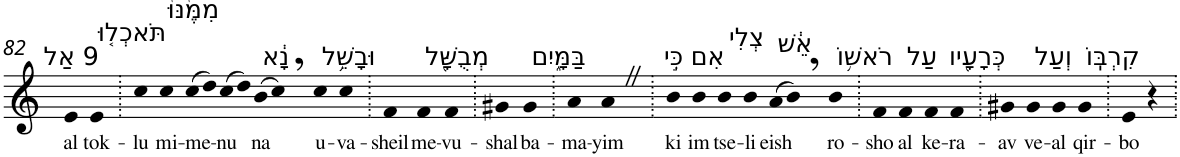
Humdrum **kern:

**kern	**text
*part1	*part1
*staff1	*staff1
*I"Piano	*
*I'Pno	*
!!LO:PB:g=z
*clefG2	*
*k[]	*
=82	=82
!LO:TX:a:t=9 אַל	!
!	!LO:LY:b
4e	al
!LO:TX:a:t=תֹּאכְל֤וּ	!
!	!LO:LY:b
4e	tok-
=83.	=83.
!	!LO:LY:b
4cc	-lu
!LO:TX:a:t=מִמֶּ֙נּוּ֙	!
!	!LO:LY:b
4cc	mi-
!	!LO:LY:b
(>8cc	-me-
8dd)	.
!	!LO:LY:b
(>8cc	-nu
8dd)	.
!LO:TX:a:t=נָ֔א	!
!	!LO:LY:b
(>8b	na
8cc,)	.
!LO:TX:a:t=וּבָשֵׁ֥ל	!
!	!LO:LY:b
4cc	u-
!	!LO:LY:b
4cc	-va-
=84.	=84.
!	!LO:LY:b
4f	-sheil
!LO:TX:a:t=מְבֻשָּׁ֖ל	!
!	!LO:LY:b
4f	me-
!	!LO:LY:b
4f	-vu-
=85.	=85.
!	!LO:LY:b
4g#X	-shal
!LO:TX:a:t=בַּמָּ֑יִם	!
!	!LO:LY:b
4g#	ba-
=86.	=86.
!	!LO:LY:b
4a	-ma-
!	!LO:LY:b
4aZ	-yim
=87.	=87.
!LO:TX:a:t=כִּ֣י	!
!	!LO:LY:b
4b	ki
!LO:TX:a:t=אִם	!
!	!LO:LY:b
4b	im
!LO:TX:a:t=צְלִי	!
!	!LO:LY:b
4b	tse-
!	!LO:LY:b
4b	-li
!LO:TX:a:t=אֵ֔שׁ	!
!	!LO:LY:b
(>8a	eish
8b,)	.
!LO:TX:a:t=רֹאשׁ֥וֹ	!
!	!LO:LY:b
4b	ro-
=88.	=88.
!	!LO:LY:b
4f	-sho
!LO:TX:a:t=עַל	!
!	!LO:LY:b
4f	al
!LO:TX:a:t=כְּרָעָ֖יו	!
!	!LO:LY:b
4f	ke-
!	!LO:LY:b
4f	-ra-
=89.	=89.
!	!LO:LY:b
4g#X	-av
!LO:TX:a:t=וְעַל	!
!	!LO:LY:b
4g#	ve-
!	!LO:LY:b
4g#	-al
!LO:TX:a:t=קִרְבּֽוֹ	!
!	!LO:LY:b
4g#	qir-
=90.	=90.
!	!LO:LY:b
4e	-bo
4r	.
=.	=.
*-	*-
